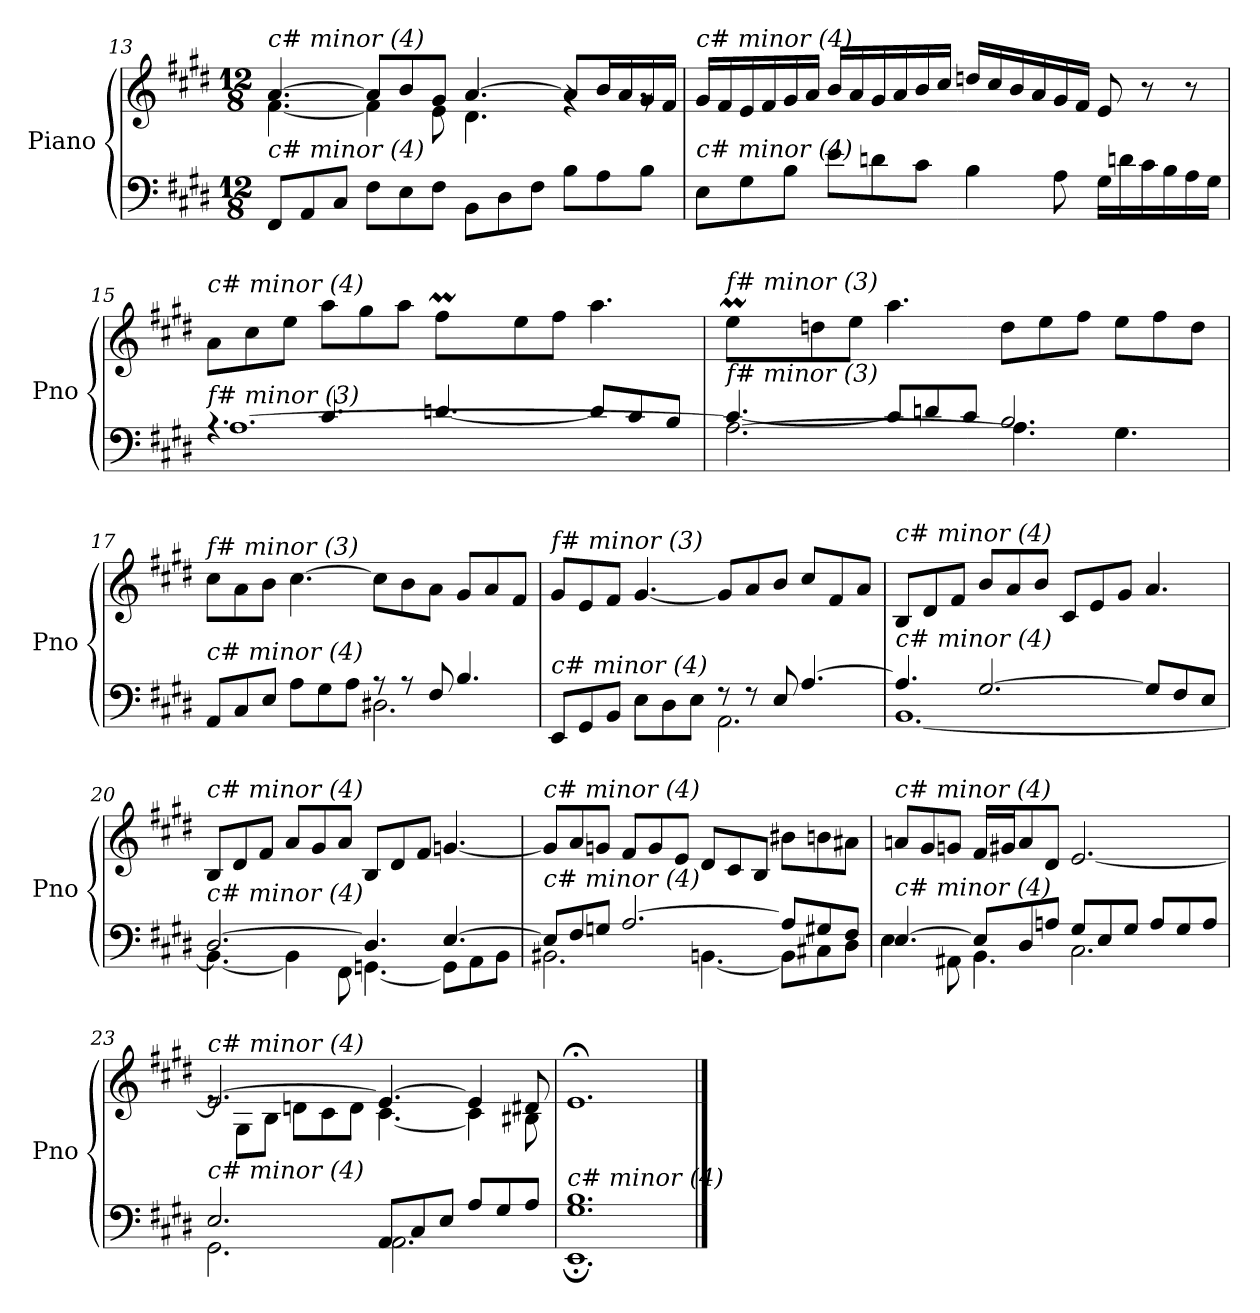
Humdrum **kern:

**kern	**kern
*part1	*part1
*staff2	*staff1
*I"Piano	*
*I'Pno	*
!!LO:LB:g=z
*clefF4	*clefG2
*k[f#c#g#d#]	*k[f#c#g#d#]
*M12/8	*M12/8
=13	=13
*	*^
!	!LO:TX:i:t=c# minor (4)	!
!LO:TX:i:t=c# minor (4)	!	!
8FF#/L	[4.a/	[4.f#\
8AA/	.	.
8C#/J	.	.
8F#\L	8a/L]	4f#\]
8E\	8b/	.
8F#\J	8g#/J	8e\
8BB\L	[4.a/	4.d#\
8D#\	.	.
8F#\J	.	.
8B\L	8a/L]	4rg
8A\	16b/L	.
.	16a/	.
8B\J	16g#/	8rg
.	16f#/JJ	.
*	*v	*v
=14	=14
!	!LO:TX:i:t=c# minor (4)
!LO:TX:i:t=c# minor (4)	!
8E\L	16g#/LL
.	16f#/
8G#\	16e/
.	16f#/
8B\J	16g#/
.	16a/JJ
8e\L	16b/LL
.	16a/
8dn\	16g#/
.	16a/
8c#\J	16b/
.	16cc#/JJ
4B\	16ddn/LL
.	16cc#/
.	16b/
.	16a/
8A\	16g#/
.	16f#/JJ
16G#\LL	8e/
16dn\	.
16c#\	8r
16B\	.
16A\	8r
16G#\JJ	.
!!LO:LB:g=z
=15	=15
*^	*^
*	*^	*	*
!	!	!	!LO:TX:i:t=c# minor (4)	!
!LO:TX:i:t=f# minor (3)	!	!	!	!
2.ryy	4.rA	[1.A	8a\L	2.ryy
.	.	.	8cc#\	.
.	.	.	8ee\J	.
.	4.c#/	.	8aa\L	.
.	.	.	8gg#\	.
.	.	.	8aa\J	.
*	*	*	*	*Xtuplet
8ryy	[4.dn/	.	8ff#M\L	40gg#yy
.	.	.	.	40ff#yy
.	.	.	.	40gg#yy
.	.	.	.	20ff#yy
2ryy	.	.	8ee\	2ryy
.	.	.	8ff#\J	.
.	8d/L]	.	4.aa\	.
.	8c#/	.	.	.
8ryy	8B/J	.	.	8ryy
!!LO:LB:g=z	!!
=16	=16	=16	=16	=16
!	!	!	!LO:TX:i:t=f# minor (3)	!
!LO:TX:i:t=f# minor (3)	!	!	!	!
8ryy	[4.c#/	2.A\_	8eeM\L	40ff#yy
.	.	.	.	40eeyy
.	.	.	.	40ff#yy
.	.	.	.	20eeyy
1ryy	.	.	8ddn\	1ryy
.	.	.	8ee\J	.
.	8c#/L]	.	4.aa\	.
.	8dn/	.	.	.
.	8c#/J	.	.	.
.	2.B/	4.A\]	8dd\L	.
.	.	.	8ee\	.
.	.	.	8ff#\J	.
4.ryy	.	4.G#\	8ee\L	4.ryy
.	.	.	8ff#\	.
.	.	.	8dd\J	.
*	*v	*v	*	*
=17	=17	=17	=17
!	!	!LO:TX:i:t=f# minor (3)	!
!LO:TX:i:t=c# minor (4)	!	!	!
8AA/L	2.ryy	8cc#\L	2.ryy
8C#/	.	8a\	.
8E/J	.	8b\J	.
8A\L	.	[4.cc#\	.
8G#\	.	.	.
8A\J	.	.	.
8r	2.D#X\	8cc#\L]	2.ryy
8r	.	8b\	.
8F#/	.	8a\J	.
4.B/	.	8g#/L	.
.	.	8a/	.
.	.	8f#/J	.
=18	=18	=18	=18
!	!	!LO:TX:i:t=f# minor (3)	!
!LO:TX:i:t=c# minor (4)	!	!	!
8EE/L	2.ryy	8g#/L	2.ryy
8GG#/	.	8e/	.
8BB/J	.	8f#/J	.
8E\L	.	[4.g#/	.
8D#\	.	.	.
8E\J	.	.	.
8r	2.AA\	8g#/L]	2.ryy
8r	.	8a/	.
8E/	.	8b/J	.
[4.A/	.	8cc#/L	.
.	.	8f#/	.
.	.	8a/J	.
*	*	*v	*v
!!LO:LB:g=z
=19	=19	=19
!	!	!LO:TX:i:t=c# minor (4)
!LO:TX:i:t=c# minor (4)	!	!
4.A/]	[1.BB	8B/L
.	.	8d#/
.	.	8f#/J
[2.G#/	.	8b/L
.	.	8a/
.	.	8b/J
.	.	8c#/L
.	.	8e/
.	.	8g#/J
8G#/L]	.	4.a/
8F#/	.	.
8E/J	.	.
=20	=20	=20
!	!	!LO:TX:i:t=c# minor (4)
!LO:TX:i:t=c# minor (4)	!	!
[2.D#/	4.BB\_	8B/L
.	.	8d#/
.	.	8f#/J
.	4BB\]	8a/L
.	.	8g#/
.	8FF#\	8a/J
4.D#/]	[4.GGn\	8B/L
.	.	8d#/
.	.	8f#/J
[4.E/	8GG\L]	[4.gn/
.	8AA\	.
.	8BB\J	.
=21	=21	=21
!	!	!LO:TX:i:t=c# minor (4)
!LO:TX:i:t=c# minor (4)	!	!
8E/L]	2.BB#Xi\	8g/L]
8F#/	.	8a/
8Gn/J	.	8gn/J
[2.A/	.	8f#/L
.	.	8g/
.	.	8e/J
.	[4.BB\	8d#/L
.	.	8c#/
.	.	8B/J
8A/L]	8BB\L]	8b#Xi\L
8G#X/	8C#X\	8b\
8F#/J	8D#\J	8a#X\J
!!LO:LB:g=z
=22	=22	=22
!	!	!LO:TX:i:t=c# minor (4)
!LO:TX:i:t=c# minor (4)	!	!
[4.E/	4E\	8an/L
.	.	8g#/
.	8AA#X\	8gn/J
8E/L]	4.BB\	16f#/LL
.	.	16g#X/J
8D#/	.	8a/
8An/J	.	8d#/J
8G#/L	2.C#\	[2.e/
8E/	.	.
8G#/J	.	.
8A/L	.	.
8G#/	.	.
8A/J	.	.
=23	=23	=23
*	*	*^
!	!	!LO:TX:i:t=c# minor (4)	!
!LO:TX:i:t=c# minor (4)	!	!	!
2.E/	2.GG#\	2.e/_	8re
.	.	.	8G#\L
.	.	.	8B\J
.	.	.	8dn\L
.	.	.	8c#\
.	.	.	8d\J
8AA/L	2.AA\	4.e/_	[4.c#\
8C#/	.	.	.
8E/J	.	.	.
8A/L	.	4e/]	4c#\]
8G#/	.	.	.
8A/J	.	8d#X/	8B#Xi\
=24	=24	=24	=24
!	!	!LO:TX:i:t=c# minor (4)	!
!LO:TX:i:t=c# minor (4)	!	!	!
*	*	*v	*v
1.G# 1.B	1.EE;	1.e;<
*v	*v	*
==	==
*-	*-
